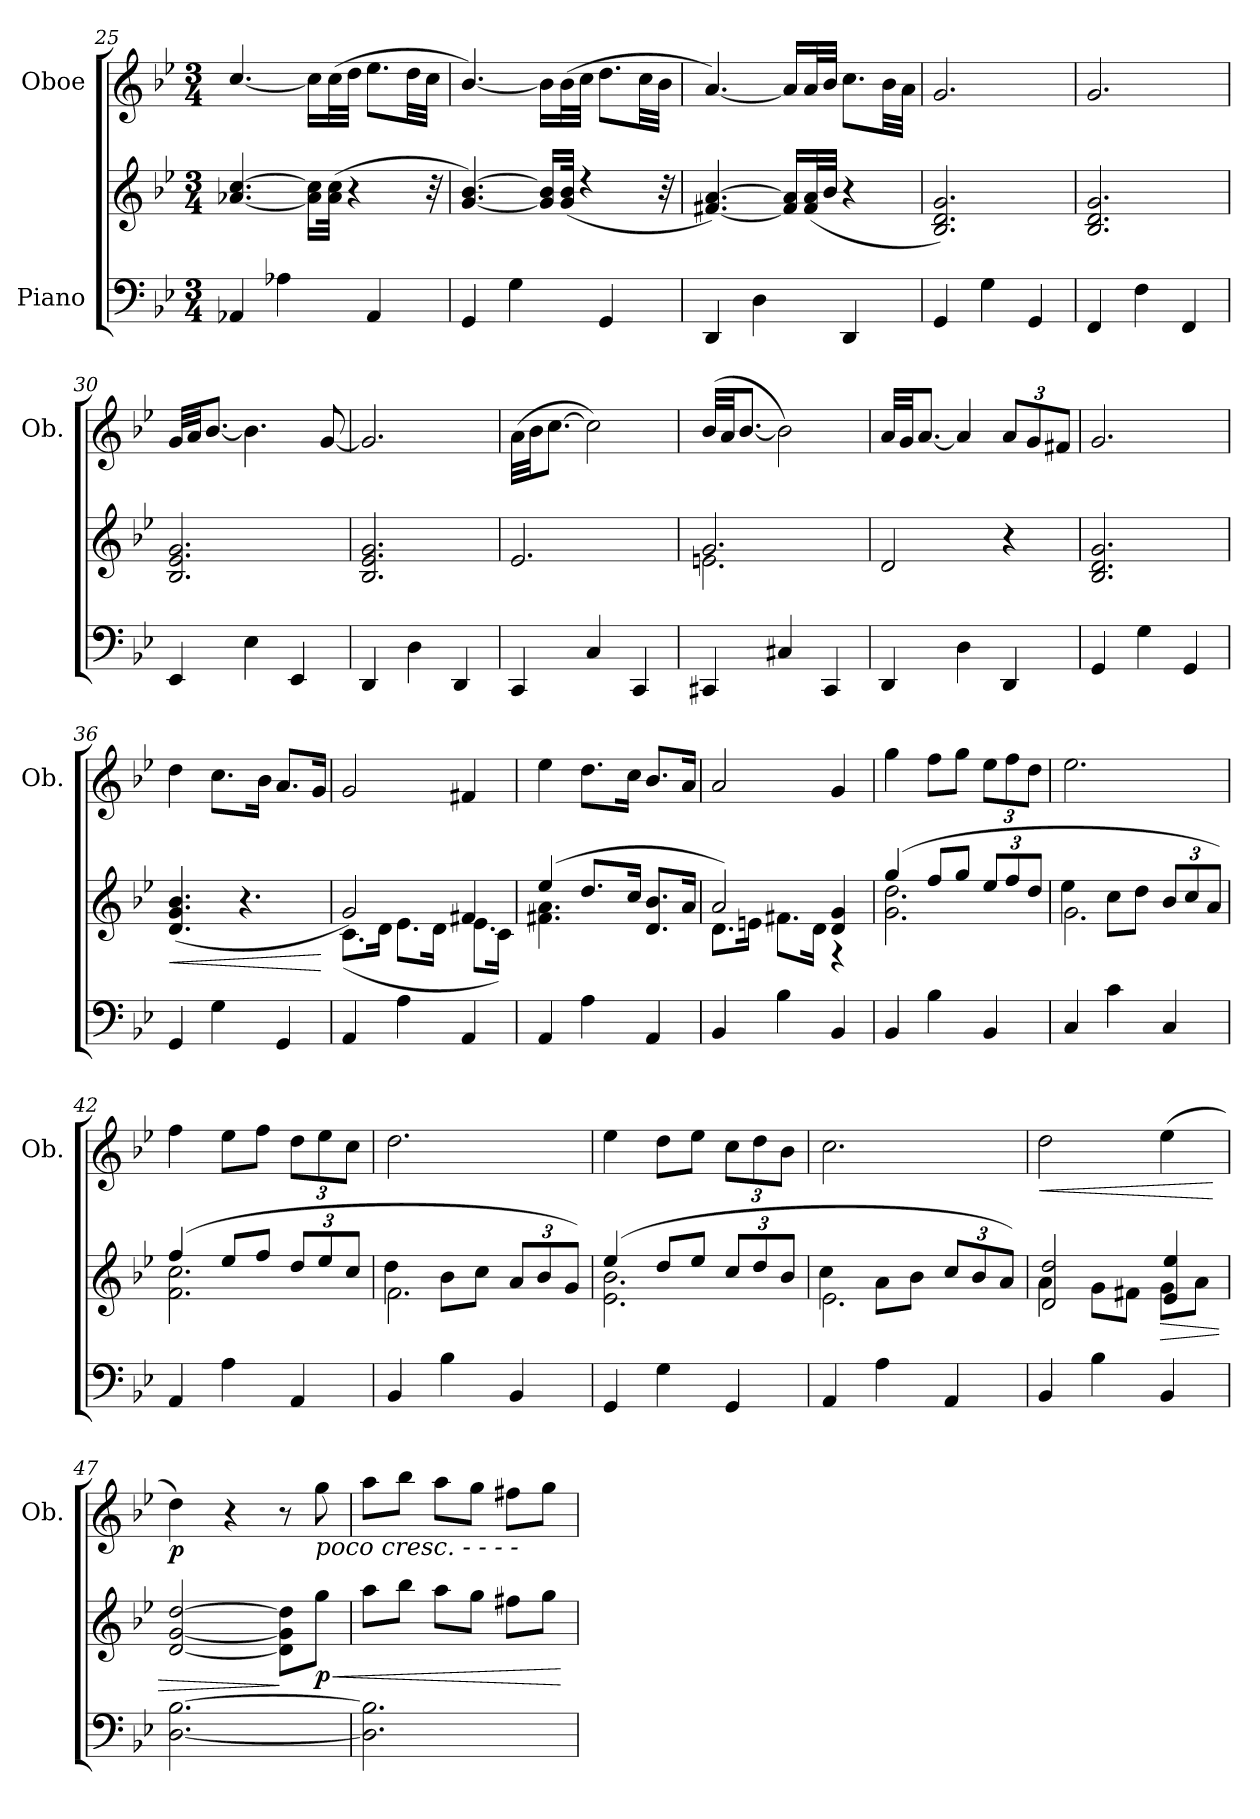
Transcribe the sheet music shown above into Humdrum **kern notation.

**kern	**kern	**dynam	**kern	**dynam
*part2	*part2	*part2	*part1	*part1
*staff3	*staff2	*staff2/3	*staff1	*staff1
*I"Piano	*	*	*I"Oboe	*
*	*	*	*I'Ob.	*
*clefF4	*clefG2	*	*clefG2	*
*k[b-e-]	*k[b-e-]	*	*k[b-e-]	*
*M3/4	*M3/4	*	*M3/4	*
=25	=25	=25	=25	=25
4AA-X/	[4.a-X/ [4.cc/	.	[4.cc/	.
4A-X\	.	.	.	.
.	16a-\] 16cc\]LL	.	16cc\LL]	.
.	(32a-\ 32cc\JJk	.	(32cc\L	.
.	4r	.	32dd\JJJ	.
4AA-/	.	.	8.ee-\L	.
.	.	.	32dd\LL	.
.	32r	.	32cc\JJJ	.
!!LO:PB:g=z
=26	=26	=26	=26	=26
4GG/	[4.g/ [4.b-/)	.	[4.b-/)	.
4G\	.	.	.	.
.	16g/] 16b-/]LL	.	16b-\LL]	.
.	(32g/ 32b-/JJk	.	(32b-\L	.
.	4rdd	.	32cc\JJJ	.
4GG/	.	.	8.dd\L	.
.	.	.	32cc\LL	.
.	32r	.	32b-\JJJ	.
=27	=27	=27	=27	=27
4DD/	[4.f#X/ [4.a/)	.	[4.a/)	.
4D\	.	.	.	.
.	16f#/] 16a/]LL	.	16a/LL]	.
.	(32f#/ 32a/L	.	32a/L	.
.	32b-/JJJ	.	32b-/JJJ	.
4DD/	4r	.	8.cc\L	.
.	.	.	32b-\LL	.
.	.	.	32a\JJJ	.
=28	=28	=28	=28	=28
4GG/	2.B-/ 2.d/ 2.g/)	.	2.g/	.
4G\	.	.	.	.
4GG/	.	.	.	.
=29	=29	=29	=29	=29
4FF/	2.B-/ 2.d/ 2.g/	.	2.g/	.
4F\	.	.	.	.
4FF/	.	.	.	.
=30	=30	=30	=30	=30
4EE-/	2.B-/ 2.e-/ 2.g/	.	32g/LLL	.
.	.	.	32a/JJ	.
.	.	.	[8.b-/J	.
4E-\	.	.	4.b-\]	.
4EE-/	.	.	.	.
.	.	.	[8g/	.
=31	=31	=31	=31	=31
4DD/	2.B-/ 2.e-/ 2.g/	.	2.g/]	.
4D\	.	.	.	.
4DD/	.	.	.	.
!!LO:LB:g=z
=32	=32	=32	=32	=32
4CC/	2.e-/	.	(32a\LLL	.
.	.	.	32b-\JJ	.
.	.	.	[8.cc\J	.
4C/	.	.	2cc\])	.
4CC/	.	.	.	.
=33	=33	=33	=33	=33
*	*^	*	*	*
4CC#X/	2.g/	2.en\	.	(32b-/LLL	.
.	.	.	.	32a/JJ	.
.	.	.	.	[8.b-/J	.
4C#X/	.	.	.	2b-\])	.
4CC#/	.	.	.	.	.
*	*v	*v	*	*	*
=34	=34	=34	=34	=34
4DD/	2d/	.	32a/LLL	.
.	.	.	32g/JJ	.
.	.	.	[8.a/J	.
4D\	.	.	4a/]	.
*	*	*	*Xbrackettup	*
4DD/	4r	.	12a/L	.
.	.	.	12g/	.
.	.	.	12f#X/J	.
=35	=35	=35	=35	=35
4GG/	2.B-/ 2.d/ 2.g/	.	2.g/	.
4G\	.	.	.	.
4GG/	.	.	.	.
=36	=36	=36	=36	=36
!	!	!LO:HP:b	!	!
4GG/	(4.d/ 4.g/ 4.b-/	<	4dd\	.
4G\	.	.	8.cc\L	.
.	4.r	.	.	.
.	.	.	16b-\Jk	.
4GG/	.	.	8.a/L	.
.	.	.	16g/Jk	.
.	.	[	.	.
!!LO:LB:g=z
=37	=37	=37	=37	=37
*	*^	*	*	*
4AA/	2g/)	(8.c\L	.	2g/	.
.	.	16d\Jk	.	.	.
4A\	.	8.e-\L	.	.	.
.	.	16d\Jk	.	.	.
4AA/	4f#X/	8.e-\L	.	4f#X/	.
.	.	16c\Jk)	.	.	.
=38	=38	=38	=38	=38	=38
4AA/	(4ee-/	4.f#X\ 4.a\	.	4ee-\	.
4A\	8.dd/L	.	.	8.dd\L	.
.	.	4.ryy	.	.	.
.	16cc/Jk	.	.	16cc\Jk	.
4AA/	8.d/ 8.b-/L	.	.	8.b-/L	.
.	16a/Jk	.	.	16a/Jk	.
=39	=39	=39	=39	=39	=39
4BB-/	2a/)	8.d\L	.	2a/	.
.	.	16en\Jk	.	.	.
4B-\	.	8.f#X\L	.	.	.
.	.	16d\Jk	.	.	.
4BB-/	4d/ 4g/	4r	.	4g/	.
=40	=40	=40	=40	=40	=40
4BB-/	(4gg/	2.g\ 2.dd\	.	4gg\	.
4B-\	8ff/L	.	.	8ff\L	.
.	8gg/J	.	.	8gg\J	.
*	*Xbrackettup	*	*	*	*
4BB-/	12ee-/L	.	.	12ee-\L	.
.	12ff/	.	.	12ff\	.
.	12dd/J	.	.	12dd\J	.
=41	=41	=41	=41	=41	=41
4C/	(2.g\	4ee-\)	.	2.ee-\	.
4c\	.	8cc\L	.	.	.
.	.	8dd\J	.	.	.
4C/	.	12b-/L	.	.	.
.	.	12cc/	.	.	.
.	.	12a/J)	.	.	.
!!LO:LB:g=z
=42	=42	=42	=42	=42	=42
4AA/	(4ff/	2.f\ 2.cc\	.	4ff\	.
4A\	8ee-/L	.	.	8ee-\L	.
.	8ff/J	.	.	8ff\J	.
4AA/	12dd/L	.	.	12dd\L	.
.	12ee-/	.	.	12ee-\	.
.	12cc/J	.	.	12cc\J	.
=43	=43	=43	=43	=43	=43
4BB-/	(2.f\	4dd\)	.	2.dd\	.
4B-\	.	8b-\L	.	.	.
.	.	8cc\J	.	.	.
4BB-/	.	12a/L	.	.	.
.	.	12b-/	.	.	.
.	.	12g/J)	.	.	.
=44	=44	=44	=44	=44	=44
4GG/	(4ee-/	2.e-\ 2.b-\	.	4ee-\	.
4G\	8dd/L	.	.	8dd\L	.
.	8ee-/J	.	.	8ee-\J	.
4GG/	12cc/L	.	.	12cc\L	.
.	12dd/	.	.	12dd\	.
.	12b-/J	.	.	12b-\J	.
=45	=45	=45	=45	=45	=45
4AA/	(2.e-\	4cc\)	.	2.cc\	.
4A\	.	8a\L	.	.	.
.	.	8b-\J	.	.	.
4AA/	.	12cc/L	.	.	.
.	.	12b-/	.	.	.
.	.	12a/J)	.	.	.
=46	=46	=46	=46	=46	=46
!	!	!	!	!	!LO:HP:b
4BB-/	4a\	2d/ 2dd/	.	2dd\	<
4B-\	8g\L	.	.	.	.
.	8f#X\J	.	.	.	.
!	!	!	!LO:HP:b	!	!
4BB-/	8g\L	4e-/ 4ee-/	>	(4ee-\	.
.	8a\J	.	.	.	.
*	*v	*v	*	*	*
.	.	.	.	[
=47	=47	=47	=47	=47
!	!	!	!	!LO:DY:b
[2.D\ [2.B-\	[2d/ [2g/ [2dd/	.	4dd\)	p
.	.	.	4r	.
.	8d\] 8g\] 8dd\]L	]	8r	.
!	!	!	!LO:TX:b:i:t=poco cresc.   -   -   -   -	!
!	!	!LO:HP:b	!	!
!	!	!LO:DY:n=1:b	!	!
.	8gg\J	< p	8gg\	.
!!LO:PB:g=z
=48	=48	=48	=48	=48
2.D\] 2.B-\]	8aa\L	.	8aa\L	.
.	8bb-\J	.	8bb-\J	.
.	8aa\L	.	8aa\L	.
.	8gg\J	.	8gg\J	.
.	8ff#X\L	.	8ff#X\L	.
.	8gg\J	.	8gg\J	.
.	.	[	.	.
=	=	=	=	=
*-	*-	*-	*-	*-
